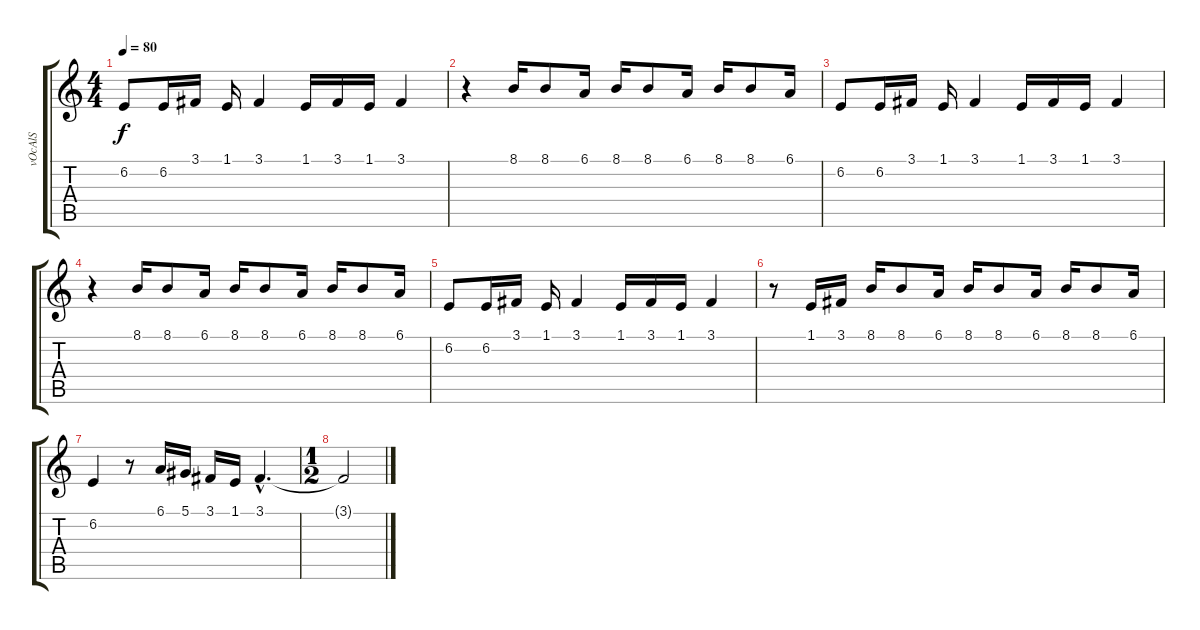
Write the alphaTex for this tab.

\track ("vOcAlS" "vOcAlS") {instrument lead1square}
\staff {score tabs}
\tuning (Eb4 Bb3 Gb3 Db3 Ab2 Db2) {hide}
\ts (4 4)
\tempo 80
\clef g2
\ks c
6.2.8{dy f} 6.2.16 3.1.16 1.1.16 3.1.4 1.1.16 3.1.16 1.1.16 3.1.4 |
r.4 8.1.16 8.1.8 6.1.16 8.1.16 8.1.8 6.1.16 8.1.16 8.1.8 6.1.16 |
6.2.8 6.2.16 3.1.16 1.1.16 3.1.4 1.1.16 3.1.16 1.1.16 3.1.4 |
r.4 8.1.16 8.1.8 6.1.16 8.1.16 8.1.8 6.1.16 8.1.16 8.1.8 6.1.16 |
6.2.8 6.2.16 3.1.16 1.1.16 3.1.4 1.1.16 3.1.16 1.1.16 3.1.4 |
r.8 1.1.16 3.1.16 8.1.16 8.1.8 6.1.16 8.1.16 8.1.8 6.1.16 8.1.16 8.1.8 6.1.16 |
6.2.4 r.8 6.1.16 5.1.16 3.1.16 1.1.16 3.1{hac}.4{d} |
\ts (1 2)
3.1{t}.2
